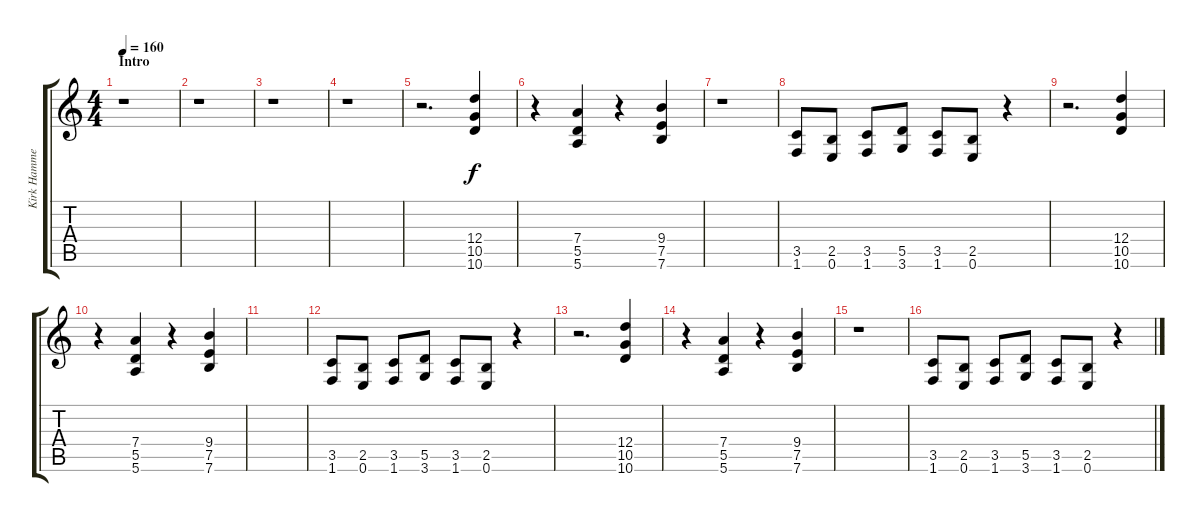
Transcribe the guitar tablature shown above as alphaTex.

\track ("Kirk Hammett" "Kirk Hamme") {instrument distortionguitar}
\staff {score tabs}
\tuning (E4 B3 G3 D3 A2 E2) {hide}
\ts (4 4)
\section ("" "Intro")
\tempo 160
\clef g2
\ks c
r.1{dy f instrument distortionguitar} |
r.1 |
r.1 |
r.1 |
r.2{d} (12.4 10.5 10.6).4 |
r.4 (7.4 5.5 5.6).4 r.4 (9.4 7.5 7.6).4 |
r.1 |
(3.5 1.6).8 (2.5 0.6).8 (3.5 1.6).8 (5.5 3.6).8 (3.5 1.6).8 (2.5 0.6).8 r.4 |
r.2{d} (12.4 10.5 10.6).4 |
r.4 (7.4 5.5 5.6).4 r.4 (9.4 7.5 7.6).4 |
|
(3.5 1.6).8 (2.5 0.6).8 (3.5 1.6).8 (5.5 3.6).8 (3.5 1.6).8 (2.5 0.6).8 r.4 |
r.2{d} (12.4 10.5 10.6).4 |
r.4 (7.4 5.5 5.6).4 r.4 (9.4 7.5 7.6).4 |
r.1 |
(3.5 1.6).8 (2.5 0.6).8 (3.5 1.6).8 (5.5 3.6).8 (3.5 1.6).8 (2.5 0.6).8 r.4
